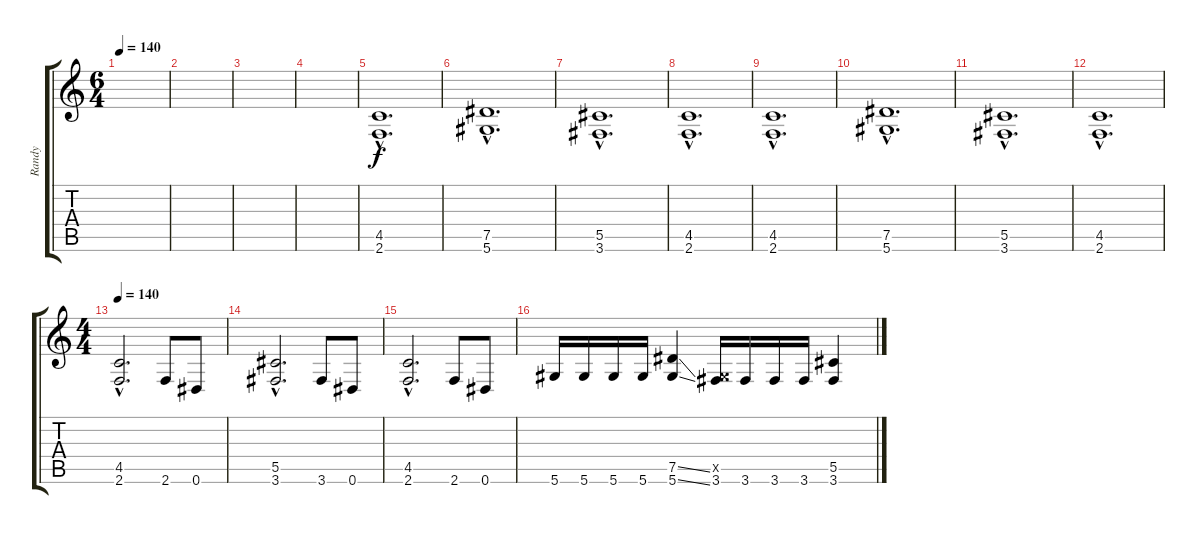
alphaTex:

\track ("Randy" "Randy") {instrument distortionguitar}
\staff {score tabs}
\tuning (Eb4 Bb3 Gb3 Db3 Ab2 Eb2) {hide}
\ts (6 4)
\tempo 140
\tempo 210
\tempo 140
\clef g2
\ks c
|
|
|
|
(4.5{hac} 2.6{hac}).1{d} |
(7.5{hac} 5.6{hac}).1{d} |
(5.5{hac} 3.6{hac}).1{d} |
(4.5{hac} 2.6{hac}).1{d} |
(4.5{hac} 2.6{hac}).1{d} |
(7.5{hac} 5.6{hac}).1{d} |
(5.5{hac} 3.6{hac}).1{d} |
(4.5{hac} 2.6{hac}).1{d} |
\ts (4 4)
\tempo 140
(4.5{hac} 2.6{hac}).2{d} 2.6.8 0.6.8 |
(5.5{hac} 3.6{hac}).2{d} 3.6.8 0.6.8 |
(4.5{hac} 2.6{hac}).2{d} 2.6.8 0.6.8 |
5.6.16 5.6.16 5.6.16 5.6.16 (7.5{ss} 5.6{ss}).4 (0.5{x} 3.6).16 3.6.16 3.6.16 3.6.16 (5.5{ss} 3.6{ss}).4
